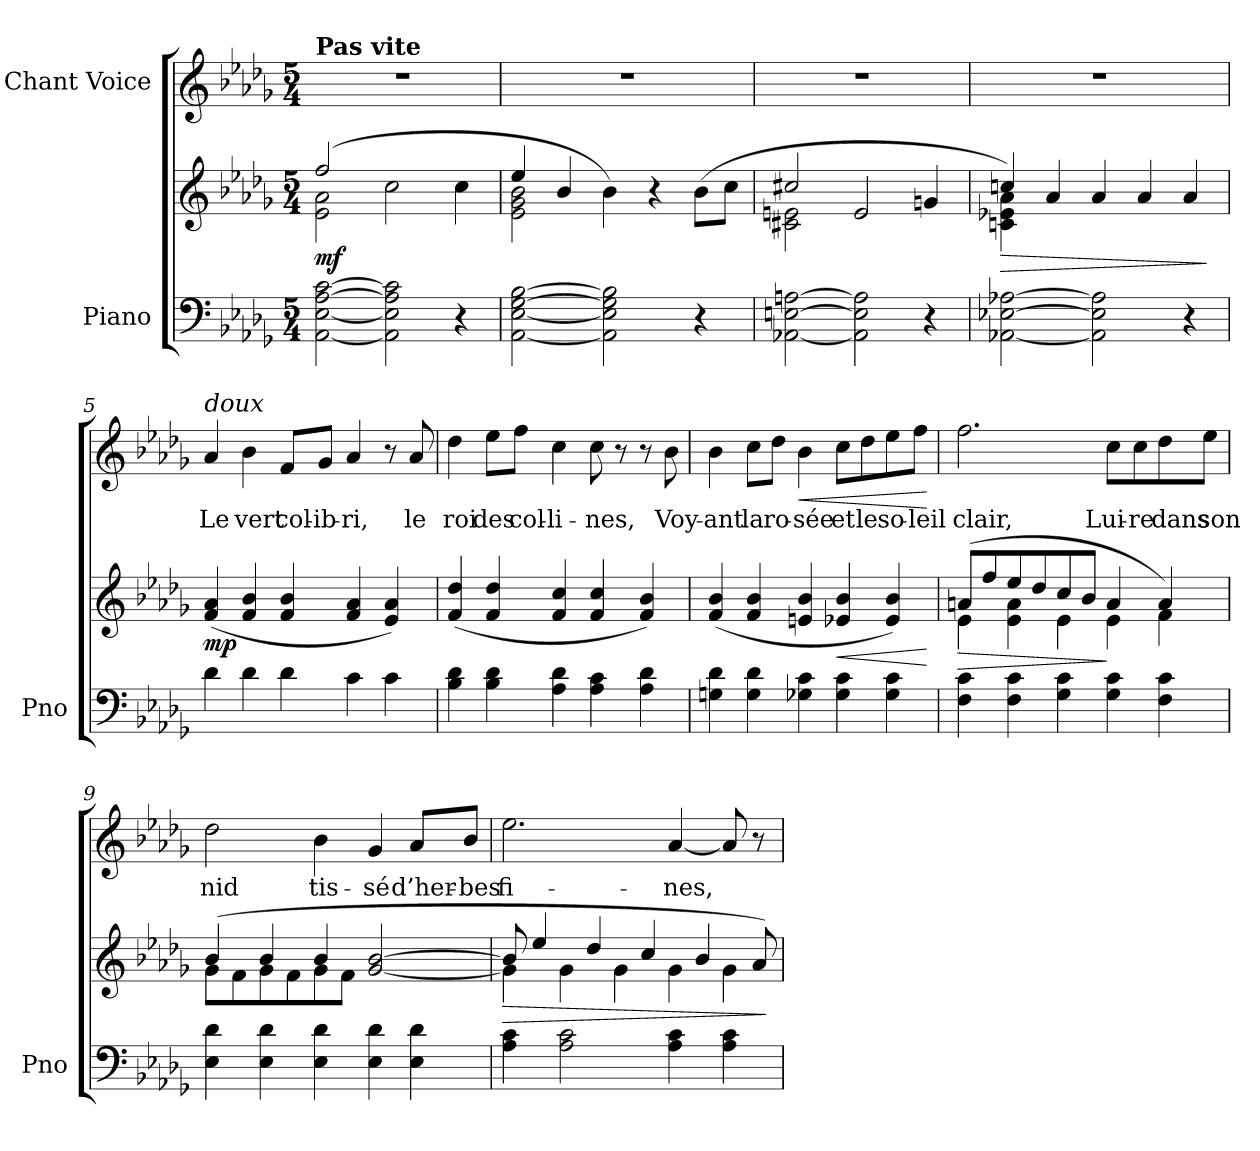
**kern	**kern	**dynam	**kern	**text	**dynam
*part2	*part2	*part2	*part1	*part1	*part1
*staff3	*staff2	*staff2/3	*staff1	*staff1	*staff1
*I"Piano	*	*	*I"Chant Voice	*	*
*I'Pno	*	*	*	*	*
*clefF4	*clefG2	*	*clefG2	*	*
*k[b-e-a-d-g-]	*k[b-e-a-d-g-]	*	*k[b-e-a-d-g-]	*	*
*M5/4	*M5/4	*	*M5/4	*	*
=1	=1	=1	=1	=1	=1
*	*^	*	*	*	*
!	!	!	!	!LO:TX:a:B:t=Pas vite	!	!
!	!	!	!LO:DY:b	!	!	!
[2AA-\ [2E-\ [2A-\ [2c\	(2ff/	2e-\ 2a-\	mf	4%5r	.	.
2AA-\] 2E-\] 2A-\] 2c\]	2cc\	2.ryy	.	.	.	.
4r	4cc\	.	.	.	.	.
=2	=2	=2	=2	=2	=2	=2
[2AA-\ [2E-\ [2G-\ [2B-\	4ee-/	2e-\ 2g-\ 2b-\	.	4%5r	.	.
.	4b-/	.	.	.	.	.
2AA-\] 2E-\] 2G-\] 2B-\]	4b-\)	2.ryy	.	.	.	.
.	4r	.	.	.	.	.
4r	(8b-\L	.	.	.	.	.
.	8cc\J	.	.	.	.	.
=3	=3	=3	=3	=3	=3	=3
[2AA-X\ [2En\ [2An\	2cc#X/	2c#X\ 2en\	.	4%5r	.	.
2AA-\] 2E\] 2A\]	2e/	2.ryy	.	.	.	.
4r	4gn/	.	.	.	.	.
=4	=4	=4	=4	=4	=4	=4
!	!	!	!LO:HP:b	!	!	!
[2AA-X\ [2E-X\ [2A-X\	4ccn/)	4cn\ 4e-X\ 4a-\	>	4%5r	.	.
.	4a-/	1ryy	.	.	.	.
2AA-\] 2E-\] 2A-\]	4a-/	.	.	.	.	.
.	4a-/	.	.	.	.	.
4r	4a-/	.	.	.	.	.
*	*v	*v	*	*	*	*
.	.	]	.	.	.
!!LO:LB:g=z
=5	=5	=5	=5	=5	=5
!	!	!	!LO:TX:a:i:t=doux	!	!
!	!	!LO:DY:b	!	!LO:LY:b	!
4d-\	(4f/ 4a-/	mp	4a-/	Le	.
!	!	!	!	!LO:LY:b	!
4d-\	4f/ 4b-/	.	4b-\	vert	.
!	!	!	!	!LO:LY:b	!
4d-\	4f/ 4b-/	.	8f/L	col-	.
!	!	!	!	!LO:LY:b	!
.	.	.	8g-/J	-ib-	.
!	!	!	!	!LO:LY:b	!
4c\	4f/ 4a-/	.	4a-/	-ri,	.
4c\	4e-/ 4a-/)	.	8r	.	.
!	!	!	!	!LO:LY:b	!
.	.	.	8a-/	le	.
=6	=6	=6	=6	=6	=6
!	!	!	!	!LO:LY:b	!
4B-\ 4d-\	(4f/ 4dd-/	.	4dd-\	roi	.
!	!	!	!	!LO:LY:b	!
4B-\ 4d-\	4f/ 4dd-/	.	8ee-\L	des	.
!	!	!	!	!LO:LY:b	!
.	.	.	8ff\J	col-	.
!	!	!	!	!LO:LY:b	!
4A-\ 4d-\	4f/ 4cc/	.	4cc\	-li-	.
!	!	!	!	!LO:LY:b	!
4A-\ 4c\	4f/ 4cc/	.	8cc\	-nes,	.
.	.	.	8r	.	.
4A-\ 4d-\	4f/ 4b-/)	.	8r	.	.
!	!	!	!	!LO:LY:b	!
.	.	.	8b-\	Voy-	.
=7	=7	=7	=7	=7	=7
!	!	!	!	!LO:LY:b	!
4Gn\ 4d-\	(4f/ 4b-/	.	4b-\	-ant	.
!	!	!	!	!LO:LY:b	!
4G\ 4d-\	4f/ 4b-/	.	8cc\L	la	.
!	!	!	!	!LO:LY:b	!
.	.	.	8dd-\J	ro-	.
!	!	!	!	!LO:LY:b	!LO:HP:b
4G-X\ 4c\	4en/ 4b-/	.	4b-\	-sée	<
!	!	!LO:HP:b	!	!LO:LY:b	!
4G-\ 4c\	4e-X/ 4b-/	<	8cc\L	et	.
!	!	!	!	!LO:LY:b	!
.	.	.	8dd-\	le	.
!	!	!	!	!LO:LY:b	!
4G-\ 4c\	4e-/ 4b-/)	.	8ee-\	so-	.
!	!	!	!	!LO:LY:b	!
.	.	.	8ff\J	-leil	.
.	.	[	.	.	[
!!LO:LB:g=z
=8	=8	=8	=8	=8	=8
!	!	!LO:HP:b	!	!LO:LY:b	!
*	*^	*	*	*	*
4F\ 4c\	(8an/L	4e-\	>	2.ff\	clair,	.
.	8ff/	.	.	.	.	.
4F\ 4c\	8ee-/	4e-\ 4a\	.	.	.	.
.	8dd-/	.	.	.	.	.
4G-\ 4c\	8cc/	4e-\	.	.	.	.
.	8b-/J	.	.	.	.	.
!	!	!	!	!	!LO:LY:b	!
4G-\ 4c\	4a/	4e-\	]	8cc\L	Lui-	.
!	!	!	!	!	!LO:LY:b	!
.	.	.	.	8cc\	-re	.
!	!	!	!	!	!LO:LY:b	!
4F\ 4c\	4a/)	4f\	.	8dd-\	dans	.
!	!	!	!	!	!LO:LY:b	!
.	.	.	.	8ee-\J	son	.
=9	=9	=9	=9	=9	=9	=9
!	!	!	!	!	!LO:LY:b	!
4E-\ 4d-\	(4b-/	8g-\L	.	2dd-\	nid	.
.	.	8f\	.	.	.	.
4E-\ 4d-\	4b-/	8g-\	.	.	.	.
.	.	8f\	.	.	.	.
!	!	!	!	!	!LO:LY:b	!
4E-\ 4d-\	4b-/	8g-\	.	4b-\	tis-	.
.	.	8f\J	.	.	.	.
!	!	!	!	!	!LO:LY:b	!
4E-\ 4d-\	[<2g-/ [2b-/	2ryy	.	4g-/	-sé	.
!	!	!	!	!	!LO:LY:b	!
4E-\ 4d-\	.	.	.	8a-/L	d’her-	.
!	!	!	!	!	!LO:LY:b	!
.	.	.	.	8b-/J	-bes	.
=10	=10	=10	=10	=10	=10	=10
!	!	!	!LO:HP:b	!	!LO:LY:b	!
4A-\ 4c\	8b-/]	4g-\]	>	2.ee-\	fi-	.
.	4ee-/	.	.	.	.	.
2A-\ 2c\	.	4g-\	.	.	.	.
.	4dd-/	.	.	.	.	.
.	.	4g-\	.	.	.	.
.	4cc/	.	.	.	.	.
!	!	!	!	!	!LO:LY:b	!
4A-\ 4c\	.	4g-\	.	[4a-/	-nes,	.
.	4b-/	.	.	.	.	.
4A-\ 4c\	.	4g-\	.	8a-/]	.	.
.	8a-/)	.	.	8r	.	.
*	*v	*v	*	*	*	*
.	.	]	.	.	.
=	=	=	=	=	=
*-	*-	*-	*-	*-	*-
